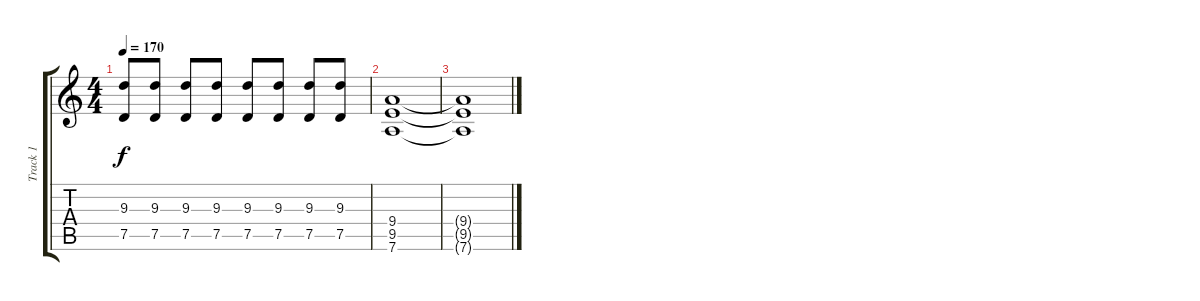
\track ("Track 1" "Track 1") {instrument distortionguitar}
\staff {score tabs}
\tuning (D4 A3 F3 C3 G2 D2) {hide}
\ts (4 4)
\tempo 170
\clef g2
\ks c
(9.3 7.5).8{dy f} (9.3 7.5).8 (9.3 7.5).8 (9.3 7.5).8 (9.3 7.5).8 (9.3 7.5).8 (9.3 7.5).8 (9.3 7.5).8 |
(9.4 9.5 7.6).1 |
(9.4{t} 9.5{t} 7.6{t}).1
